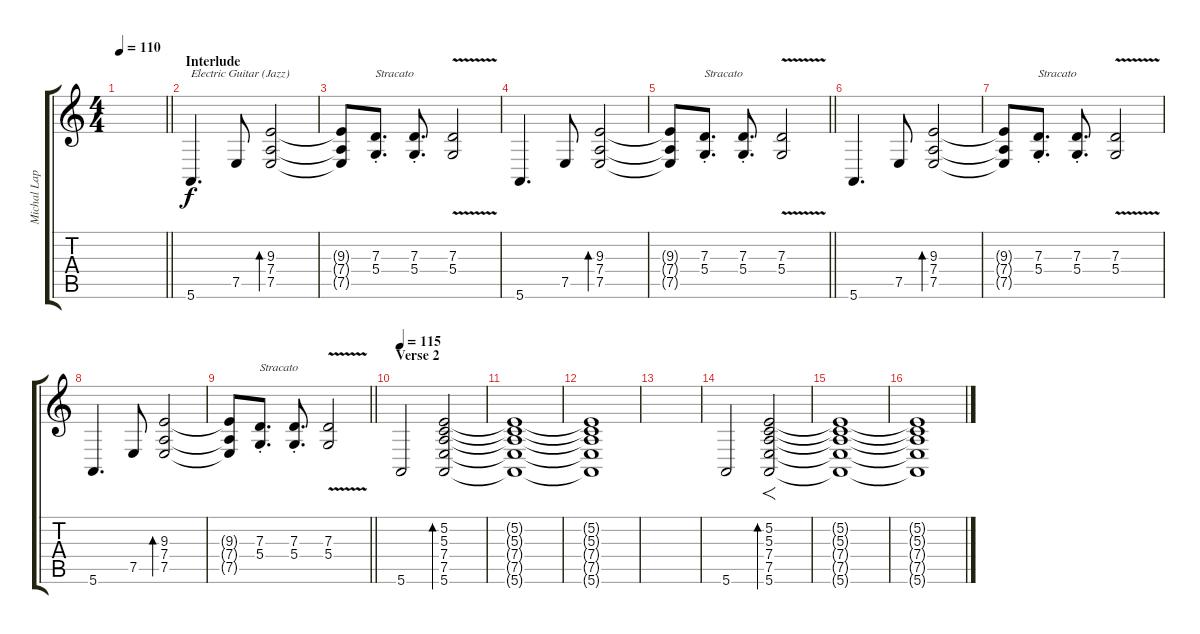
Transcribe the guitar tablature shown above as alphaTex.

\track ("Michal Lapaj/Overdubs" "Michal Lap") {instrument stringensemble1}
\staff {score tabs}
\tuning (E4 B3 G3 D3 A2 E2) {hide}
\ts (4 4)
\tempo 110
\clef g2
\barLineRight lightlight
\ks c
|
\section ("" "Interlude")
5.6.4{d txt "Electric Guitar (Jazz)" instrument electricguitarjazz} 7.5.8 (9.3 7.4 7.5).2{bd 240} |
(9.3{t} 7.4{t} 7.5{t}).8 (7.3{st} 5.4{st}).8{d txt "Stracato"} (7.3{st} 5.4{st}).8{d} (7.3{v} 5.4{v}).2 |
5.6.4{d} 7.5.8 (9.3 7.4 7.5).2{bd 240} |
\barLineRight lightlight
(9.3{t} 7.4{t} 7.5{t}).8 (7.3{st} 5.4{st}).8{d txt "Stracato"} (7.3{st} 5.4{st}).8{d} (7.3{v} 5.4{v}).2 |
5.6.4{d} 7.5.8 (9.3 7.4 7.5).2{bd 240} |
(9.3{t} 7.4{t} 7.5{t}).8 (7.3{st} 5.4{st}).8{d txt "Stracato"} (7.3{st} 5.4{st}).8{d} (7.3{v} 5.4{v}).2 |
5.6.4{d} 7.5.8 (9.3 7.4 7.5).2{bd 240} |
\barLineRight lightlight
(9.3{t} 7.4{t} 7.5{t}).8 (7.3{st} 5.4{st}).8{d txt "Stracato"} (7.3{st} 5.4{st}).8{d} (7.3{v} 5.4{v}).2 |
\section ("" "Verse 2")
\tempo 115
5.6.2 (5.2 5.3 7.4 7.5 5.6).2{bd 240} |
(5.2{t} 5.3{t} 7.4{t} 7.5{t} 5.6{t}).1 |
(5.2{t} 5.3{t} 7.4{t} 7.5{t} 5.6{t}).1 |
|
5.6.2 (5.2 5.3 7.4 7.5 5.6).2{f bd 240} |
(5.2{t} 5.3{t} 7.4{t} 7.5{t} 5.6{t}).1 |
(5.2{t} 5.3{t} 7.4{t} 7.5{t} 5.6{t}).1
